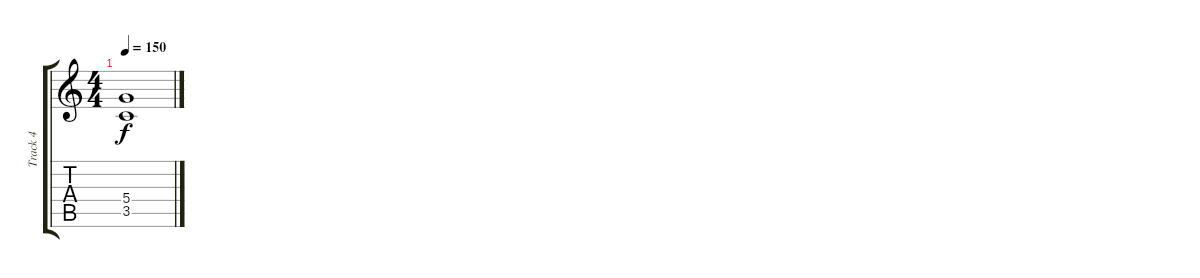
\track ("Track 4" "Track 4") {instrument overdrivenguitar}
\staff {score tabs}
\tuning (E4 B3 G3 D3 A2 E2) {hide}
\ts (4 4)
\tempo 150
\clef g2
\ks c
(5.4{t} 3.5{t}).1{dy f}
